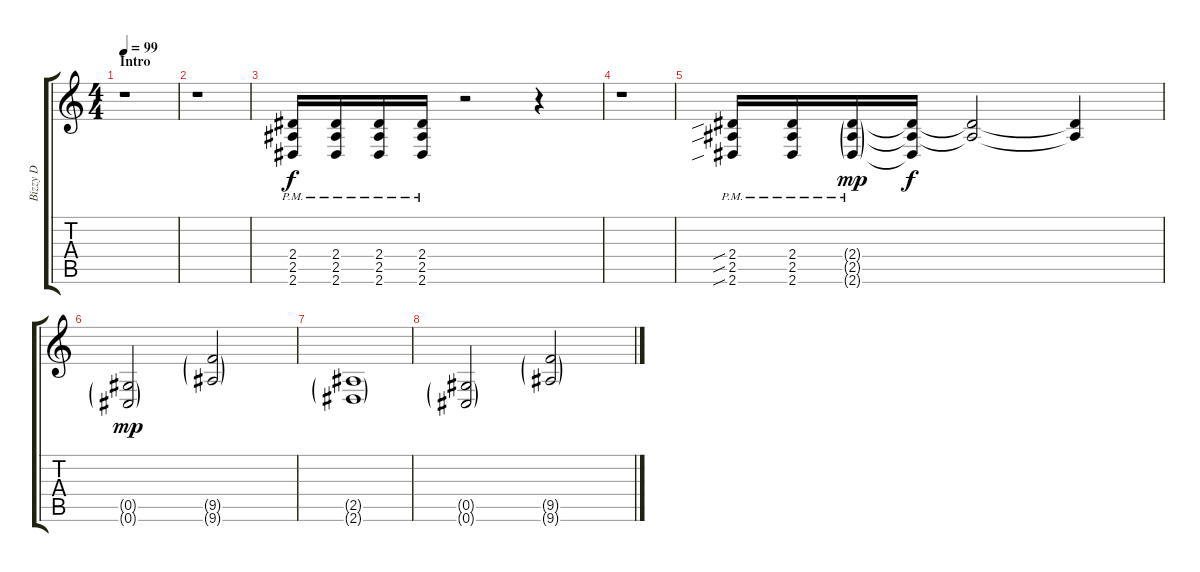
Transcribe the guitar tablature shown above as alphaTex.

\track ("Bizzy D" "Bizzy D") {instrument overdrivenguitar}
\staff {score tabs}
\tuning (Eb4 Bb3 Gb3 Db3 Ab2 Db2) {hide}
\ts (4 4)
\section ("" "Intro")
\tempo 99
\clef g2
\ks c
r.1{dy f instrument overdrivenguitar} |
r.1 |
(2.4 2.5 2.6{pm}).16 (2.4 2.5 2.6{pm}).16 (2.4 2.5 2.6{pm}).16 (2.4 2.5 2.6{pm}).16 r.2 r.4 |
r.1 |
(2.4{sib} 2.5{sib} 2.6{sib pm}).16 (2.4 2.5 2.6{pm}).16 (2.4{g} 2.5{g} 2.6{g pm}).16{dy mp} (2.4{t} 2.5{t} 2.6{t}).16{dy f} (2.4{t} 2.5{t}).2 (2.4{t} 2.5{t}).4 |
(0.5{g} 0.6{g}).2{dy mp} (9.5{g} 9.6{g}).2 |
(2.5{g} 2.6{g}).1 |
(0.5{g} 0.6{g}).2 (9.5{g} 9.6{g}).2
